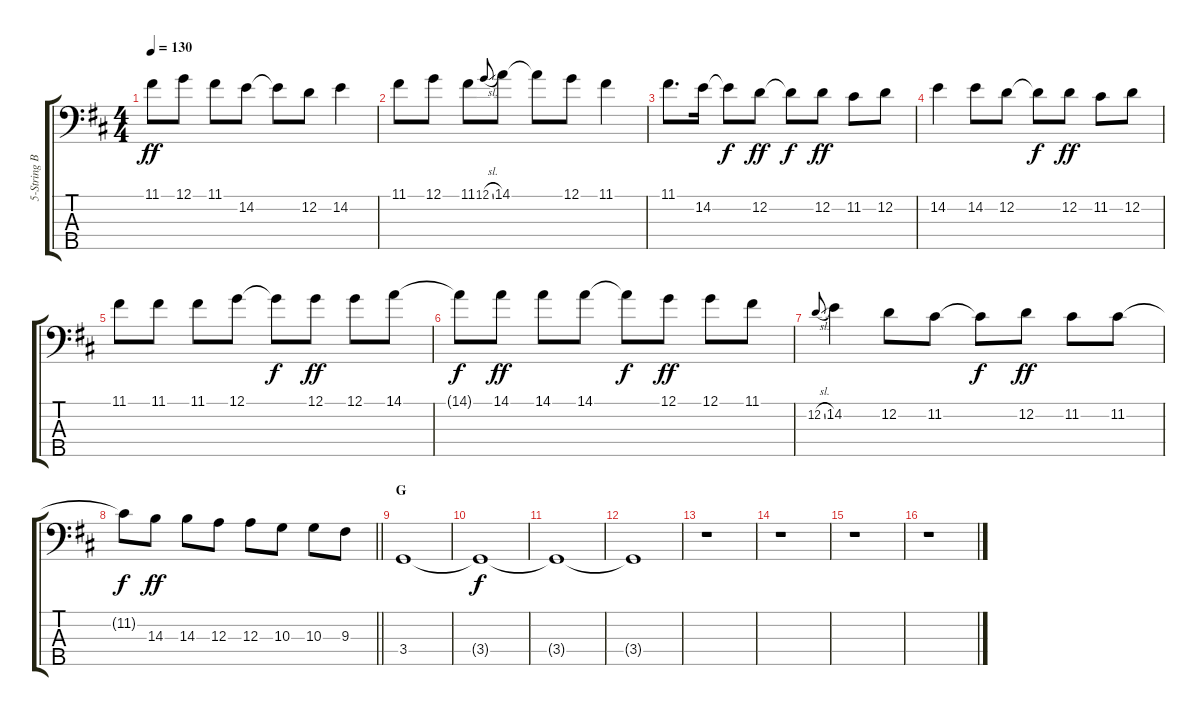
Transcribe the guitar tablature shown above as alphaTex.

\track ("5-String Bass" "5-String B") {instrument electricbassfinger}
\staff {score tabs}
\tuning (G2 D2 A1 E1 B0) {hide}
\ts (4 4)
\tempo 130
\clef f4
\ks d
11.1.8{dy ff} 12.1.8 11.1.8 14.2.8 14.2{t}.8 12.2.8 14.2.4 |
11.1.8 12.1.8 11.1.8 12.1{sl}.8{gr onbeat} 14.1.8 14.1{t}.8 12.1.8 11.1.4 |
11.1.8{d} 14.2.16 14.2{t}.8{dy f} 12.2.8{dy ff} 12.2{t}.8{dy f} 12.2.8{dy ff} 11.2.8 12.2.8 |
14.2.4 14.2.8 12.2.8 12.2{t}.8{dy f} 12.2.8{dy ff} 11.2.8 12.2.8 |
11.1.8 11.1.8 11.1.8 12.1.8 12.1{t}.8{dy f} 12.1.8{dy ff} 12.1.8 14.1.8 |
14.1{t}.8{dy f} 14.1.8{dy ff} 14.1.8 14.1.8 14.1{t}.8{dy f} 12.1.8{dy ff} 12.1.8 11.1.8 |
12.2{sl}.8{gr onbeat} 14.2.4 12.2.8 11.2.8 11.2{t}.8{dy f} 12.2.8{dy ff} 11.2.8 11.2.8 |
\barLineRight lightlight
11.2{t}.8{dy f} 14.3.8{dy ff} 14.3.8 12.3.8 12.3.8 10.3.8 10.3.8 9.3.8 |
\section ("" "G")
3.4.1 |
3.4{t}.1{dy f} |
3.4{t}.1 |
3.4{t}.1 |
r.1 |
r.1 |
r.1 |
r.1
